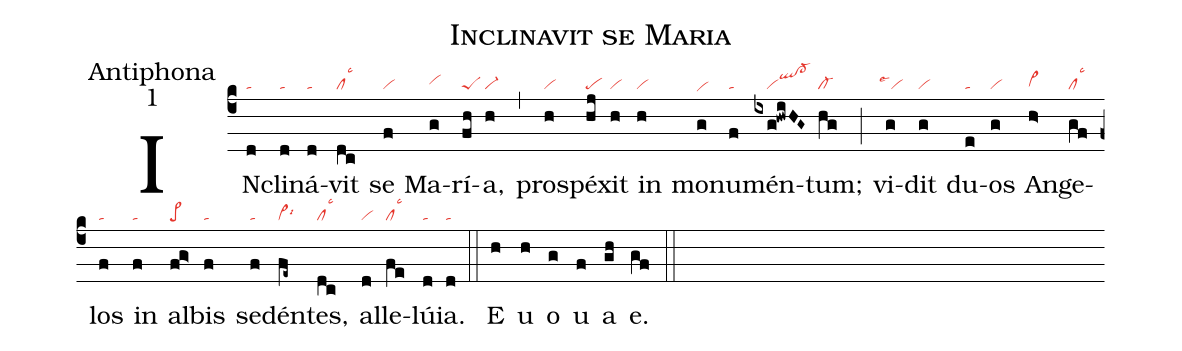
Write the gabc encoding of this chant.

name:Inclinavit se Maria;
office-part:Antiphona;
mode:1;
nabc-lines:1;
%%
(c4) IN(d|ta)cli(d|ta)ná(d|ta)vit(dc|cllsc3) se(f|vi) Ma(g|vihh)rí(fh|peS)a,(h|vi-) (,) pro(h|vi)spé(hj|pe)xit(h|vi) in(h|vi) mo(g|vihe)nu(f|ta)mén(ixg!hwiHG~|////viqlhj!cl>-hj)tum;(hg|cl-) (;) vi(g|``vilse1)dit(g|vi) du(e|ta)os(g|vi) An(h>|vi>hg)ge(gf|cllsc3)los(f|ta) in(f|ta) al(fg>|pe>)bis(f|ta) se(f|ta)dén(fe~|vi>lsi6)tes,(dc|cllsc3) al(d|vi)le(fe|cllsc3)lú(d|ta)ia.(d|ta) (::)
<eu>E(h) u(h) o(g) u(f) a(gh) e.(gf) </eu>(::)
